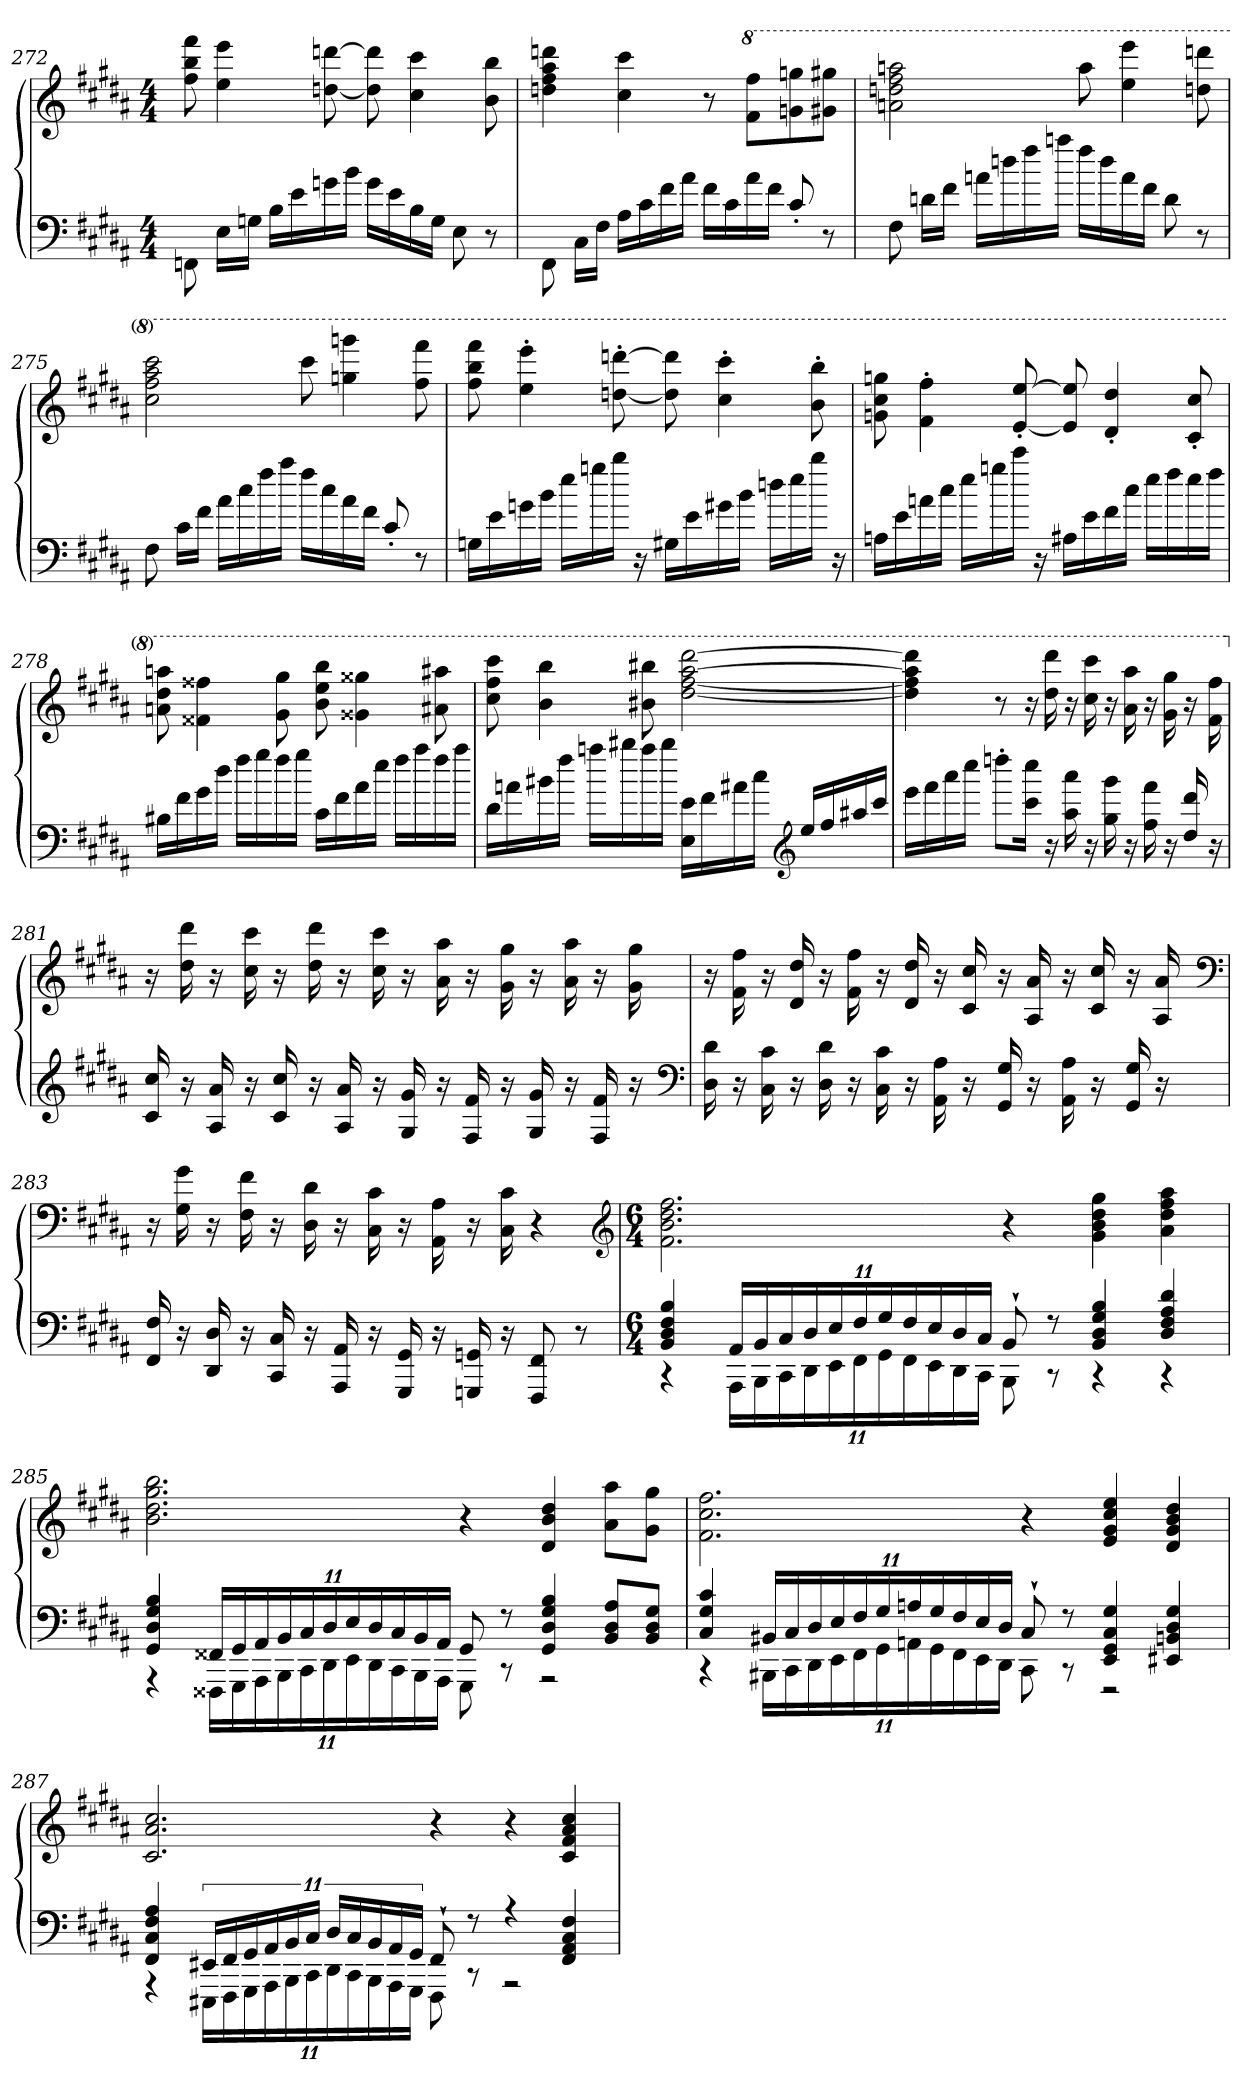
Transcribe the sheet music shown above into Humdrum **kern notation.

**kern	**kern
*part1	*part1
*staff2	*staff1
*clefF4	*clefG2
*k[f#c#g#d#a#]	*k[f#c#g#d#a#]
*M4/4	*M4/4
=272	=272
8FFn\	8ff#\ 8bb\ 8fff#\
16E\LL	4ee\ 4eee\
16Gn\JJ	.
16B\LL	.
16e\	.
16gn\	[8ddn\ [8dddn\
16b\JJ	.
16g\LL	8dd]\ 8ddd]\
16e\	.
16B\	4cc#\ 4ccc#\
16G\JJ	.
8E\	.
8r	8b\ 8bb\
=273	=273
8FF#\	4ddn\ 4ff#\ 4aa#\ 4dddn\
16C#\LL	.
16F#\JJ	.
16A#\LL	4cc#\ 4ccc#\
16c#\	.
16f#\	.
16a#\JJ	.
16f#\LL	8r
16c#\	.
*	*8va
16a#\	8ff#\ 8fff#\L
16f#\JJ	.
8c#'/	8ggn\ 8gggn\
8r	8gg#X\ 8ggg#X\J
=274	=274
8F#\	2aan\ 2dddn\ 2fff#\ 2aaan\
16dn\LL	.
16f#\JJ	.
16an\LL	.
16ddn\	.
16ff#\	.
16aan\JJ	.
16ff#\LL	8aaa\
16dd\	.
16a\	4eee\ 4eeee\
16f#\JJ	.
8d\	.
8r	8dddn\ 8ddddn\
=275	=275
8F#\	2ccc#\ 2fff#\ 2aaa#\ 2cccc#\
16c#\LL	.
16f#\JJ	.
16a#\LL	.
16cc#\	.
16ff#\	.
16aa#\JJ	.
16ff#\LL	8cccc#\
16cc#\	.
16a#\	4gggn\ 4ggggn\
16f#\JJ	.
8c#'/	.
8r	8fff#\ 8ffff#\
=276	=276
*	*MM148
16Gn\LL	8fff#\ 8bbb\ 8ffff#\
16e\	.
16gn\	4eee'\ 4eeee'\
16b\JJ	.
16ee\LL	.
16ggn\	.
16bb\JJ	[8dddn'\ [8ddddn'\
16r	.
16G#X\LL	8ddd]\ 8dddd]\
16e\	.
16g#X\	4ccc#'\ 4cccc#'\
16b\JJ	.
16ddn\LL	.
16ee\	.
16bb\JJ	8bb'\ 8bbb'\
16r	.
=277	=277
16An\LL	8ggn\ 8ccc#\ 8gggn\
16e\	.
16an\	4ff#'\ 4fff#'\
16cc#\JJ	.
16ee\LL	.
16ggn\	.
16ccc#\JJ	[8ee'/ [8eee'/
16r	.
16A#X\LL	8ee]/ 8eee]/
16e\	.
16f#\	4dd#'/ 4ddd#'/
16cc#\JJ	.
16ee\LL	.
16ff#\	.
16ee\	8cc#'/ 8ccc#'/
16ff#\JJ	.
=278	=278
16B#X\LL	8aan\ 8ddd#\ 8aaan\
16f#\	.
16g#\	4ff##X\ 4fff##X\
16dd#\JJ	.
16ff#\LL	.
16gg#\	.
16ff#\	8gg#\ 8ggg#\
16gg#\JJ	.
16c#\LL	8bb\ 8eee\ 8bbb\
16f#\	.
16a#\	4gg##X\ 4ggg##X\
16ee\JJ	.
16ff#\LL	.
16aa#\	.
16ff#\	8aa#X\ 8aaa#X\
16aa#\JJ	.
=279	=279
16d#\LL	8ccc#\ 8fff#\ 8cccc#\
16an\	.
16b#X\	4bb\ 4bbb\
16ff#\JJ	.
16aan\LL	.
16bb#X\	.
16aa\	8bb#X\ 8bbb#X\
16bb#\JJ	.
16E\ 16e\LL	[2ddd#\ [2fff#\ [2aaa#\ [2dddd#\
16f#\	.
16a#X\	.
16cc#\JJ	.
*clefG2	*
16ee/LL	.
16ff#/	.
16aa#X/	.
16ccc#/JJ	.
=280	=280
*	*MM152
16eee\LL	4ddd#]\ 4fff#]\ 4aaa#]\ 4dddd#]\
16fff#\	.
16aaa#\	.
16cccc#\JJ	.
8ddddn'\L	8r
16ccc#\ 16cccc#\Jk	16r
16r	16ddd#\ 16dddd#\
16aa#\ 16aaa#\	16r
16r	16ccc#\ 16cccc#\
16gg#\ 16ggg#\	16r
16r	16aa#\ 16aaa#\
16ff#\ 16fff#\	16r
16r	16gg#\ 16ggg#\
16dd#/ 16ddd#/	16r
16r	16ff#\ 16fff#\
=281	=281
*	*X8va
*	*MM156
16c#/ 16cc#/	16r
16r	16dd#\ 16ddd#\
16A#/ 16a#/	16r
16r	16cc#\ 16ccc#\
16c#/ 16cc#/	16r
16r	16dd#\ 16ddd#\
16A#/ 16a#/	16r
16r	16cc#\ 16ccc#\
16G#/ 16g#/	16r
16r	16a#\ 16aa#\
16F#/ 16f#/	16r
16r	16g#\ 16gg#\
16G#/ 16g#/	16r
16r	16a#\ 16aa#\
16F#/ 16f#/	16r
16r	16g#\ 16gg#\
*clefF4	*
=282	=282
16D#\ 16d#\	16r
16r	16f#\ 16ff#\
16C#\ 16c#\	16r
16r	16d#/ 16dd#/
16D#\ 16d#\	16r
16r	16f#\ 16ff#\
16C#\ 16c#\	16r
16r	16d#/ 16dd#/
16AA#\ 16A#\	16r
16r	16c#/ 16cc#/
16GG#/ 16G#/	16r
16r	16A#/ 16a#/
16AA#\ 16A#\	16r
16r	16c#/ 16cc#/
16GG#/ 16G#/	16r
16r	16A#/ 16a#/
*	*clefF4
=283	=283
*	*MM160
16FF#/ 16F#/	16r
16r	16G#\ 16g#\
16DD#/ 16D#/	16r
16r	16F#\ 16f#\
16CC#/ 16C#/	16r
16r	16D#\ 16d#\
16AAA#/ 16AA#/	16r
16r	16C#\ 16c#\
16GGG#/ 16GG#/	16r
16r	16AA#\ 16A#\
16GGGn/ 16GGn/	16r
16r	16C#\ 16c#\
8FFF#/ 8FF#/	4r
8r	.
*	*clefG2
=284	=284
*M6/4	*M6/4
*	*MM100
*^	*
4BB/ 4D#/ 4F#/ 4B/	4r	2.f#\ 2.b\ 2.dd#\ 2.ff#\
22AA#/LL	22AAA#\LL	.
22BB/	22BBB\	.
22C#/	22CC#\	.
22D#/	22DD#\	.
22E/	22EE\	.
22F#/	22FF#\	.
22G#/	22GG#\	.
22F#/	22FF#\	.
22E/	22EE\	.
22D#/	22DD#\	.
22C#/JJ	22CC#\JJ	.
8BB`/	8BBB\	4r
8r	8r	.
4BB/ 4D#/ 4G#/ 4B/	4r	4g#\ 4b\ 4dd#\ 4gg#\
4D#/ 4F#/ 4A#/ 4d#/	4r	4a#\ 4dd#\ 4ff#\ 4aa#\
=285	=285	=285
4GG#/ 4D#/ 4G#/ 4B/	4r	2.b\ 2.dd#\ 2.gg#\ 2.bb\
22FF##X/LL	22FFF##X\LL	.
22GG#/	22GGG#\	.
22AA#/	22AAA#\	.
22BB/	22BBB\	.
22C#/	22CC#\	.
22D#/	22DD#\	.
22E/	22EE\	.
22D#/	22DD#\	.
22C#/	22CC#\	.
22BB/	22BBB\	.
22AA#/JJ	22AAA#\JJ	.
8GG#/	8GGG#\	4r
8r	8r	.
4GG#/ 4D#/ 4G#/ 4B/	2r	4d#/ 4b/ 4dd#/
8BB/ 8D#/ 8A#/L	.	8a#\ 8aa#\L
8BB/ 8D#/ 8G#/J	.	8g#\ 8gg#\J
=286	=286	=286
4C#/ 4G#/ 4c#/	4r	2.f#\ 2.cc#\ 2.ff#\
22BB#X/LL	22BBB#X\LL	.
22C#/	22CC#\	.
22D#/	22DD#\	.
22E/	22EE\	.
22F#/	22FF#\	.
22G#/	22GG#\	.
22An/	22AAn\	.
22G#/	22GG#\	.
22F#/	22FF#\	.
22E/	22EE\	.
22D#/JJ	22DD#\JJ	.
8C#`/	8CC#\	4r
8r	8r	.
4EE/ 4GG#/ 4C#/ 4G#/	2r	4e/ 4g#/ 4cc#/ 4ee/
4EE#X/ 4BBn/ 4D#/ 4G#/	.	4d#/ 4g#/ 4b/ 4dd#/
=287	=287	=287
4FF#/ 4C#/ 4F#/ 4A#/	4r	2.c#/ 2.a#/ 2.cc#/
22EE#X/LL	22EEE#X\LL	.
22FF#/	22FFF#\	.
22GG#/	22GGG#\	.
22AA#/	22AAA#\	.
22BB/	22BBB\	.
22C#/JJ	22CC#\	.
22D#/LL	22DD#\	.
22C#/	22CC#\	.
22BB/	22BBB\	.
22AA#/	22AAA#\	.
22GG#/JJ	22GGG#\JJ	.
8FF#`/	8FFF#\	4r
8r	8r	.
4r	2r	4r
4FF#/ 4AA#/ 4C#/ 4F#/	.	4c#/ 4f#/ 4a#/ 4cc#/
*v	*v	*
=	=
*-	*-
